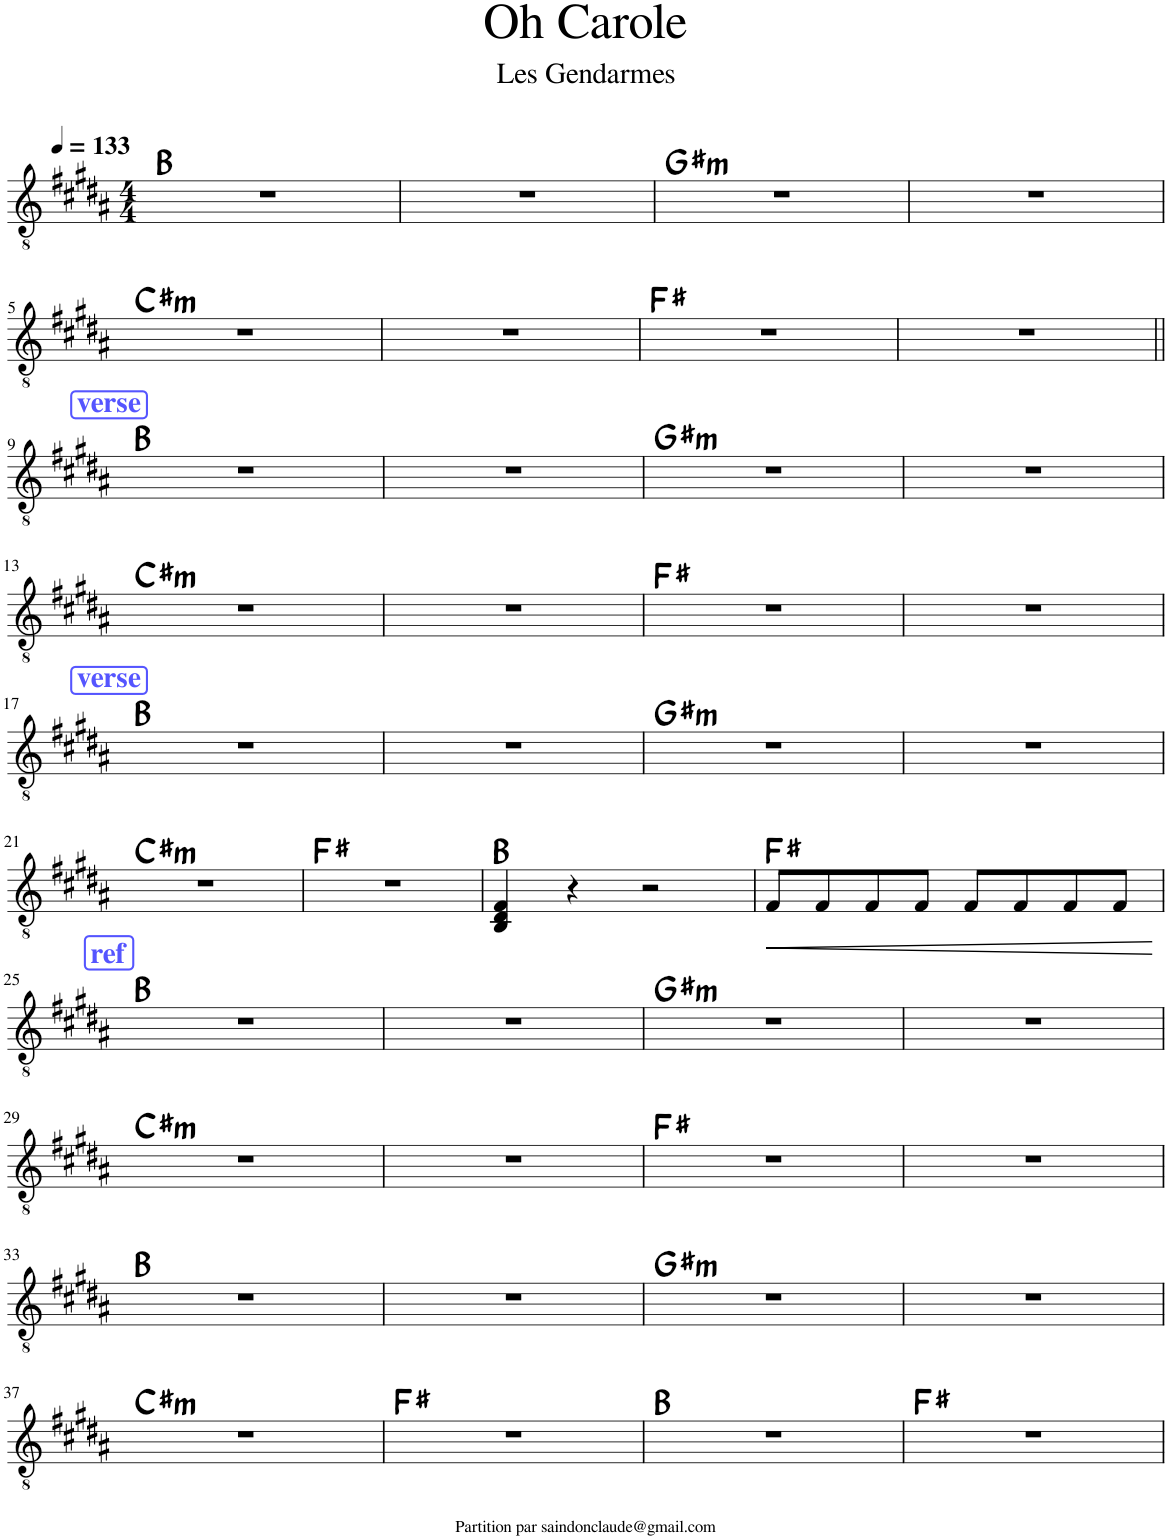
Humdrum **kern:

**kern	**dynam	**harte
*part1	*part1	*part1
*staff1	*staff1	*
*I"Classical Guitar	*	*
*I'Guit.	*	*
*clefGv2	*	*
*k[f#c#g#d#a#]	*	*
*M4/4	*	*
*MM133	*	*
=1	=1	=1
1r	.	B:maj
=2	=2	=2
1r	.	.
=3	=3	=3
!	!	!LO:H:kt=m
1r	.	G#:min
=4	=4	=4
1r	.	.
!!LO:LB:g=z
=5	=5	=5
!	!	!LO:H:kt=m
1r	.	C#:min
=6	=6	=6
1r	.	.
=7	=7	=7
1r	.	F#:maj
=8	=8	=8
1r	.	.
!!LO:LB:g=z
!!LO:REH:place=s1:a:B:rj:color=#5555FF:fs=14:t=verse
=9||	=9||	=9||
1r	.	B:maj
=10	=10	=10
1r	.	.
=11	=11	=11
!	!	!LO:H:kt=m
1r	.	G#:min
=12	=12	=12
1r	.	.
!!LO:LB:g=z
=13	=13	=13
!	!	!LO:H:kt=m
1r	.	C#:min
=14	=14	=14
1r	.	.
=15	=15	=15
1r	.	F#:maj
=16	=16	=16
1r	.	.
!!LO:LB:g=z
!!LO:REH:place=s1:a:B:rj:color=#5555FF:fs=14:t=verse
=17	=17	=17
1r	.	B:maj
=18	=18	=18
1r	.	.
=19	=19	=19
!	!	!LO:H:kt=m
1r	.	G#:min
=20	=20	=20
1r	.	.
!!LO:LB:g=z
=21	=21	=21
!	!	!LO:H:kt=m
1r	.	C#:min
=22	=22	=22
1r	.	F#:maj
=23	=23	=23
4BB/ 4D#/ 4F#/	.	B:maj
4r	.	.
2r	.	.
=24	=24	=24
!	!LO:HP:b	!
8F#/L	<	F#:maj
8F#/	.	.
8F#/	.	.
8F#/J	.	.
8F#/L	.	.
8F#/	.	.
8F#/	.	.
8F#/J	.	.
.	[	.
!!LO:LB:g=z
!!LO:REH:place=s1:a:B:rj:color=#5555FF:fs=14:t=ref
=25	=25	=25
1r	.	B:maj
=26	=26	=26
1r	.	.
=27	=27	=27
!	!	!LO:H:kt=m
1r	.	G#:min
=28	=28	=28
1r	.	.
!!LO:LB:g=z
=29	=29	=29
!	!	!LO:H:kt=m
1r	.	C#:min
=30	=30	=30
1r	.	.
=31	=31	=31
1r	.	F#:maj
=32	=32	=32
1r	.	.
!!LO:LB:g=z
=33	=33	=33
1r	.	B:maj
=34	=34	=34
1r	.	.
=35	=35	=35
!	!	!LO:H:kt=m
1r	.	G#:min
=36	=36	=36
1r	.	.
!!LO:LB:g=z
=37	=37	=37
!	!	!LO:H:kt=m
1r	.	C#:min
=38	=38	=38
1r	.	F#:maj
=39	=39	=39
1r	.	B:maj
=40	=40	=40
1r	.	F#:maj
=	=	=
*-	*-	*-
